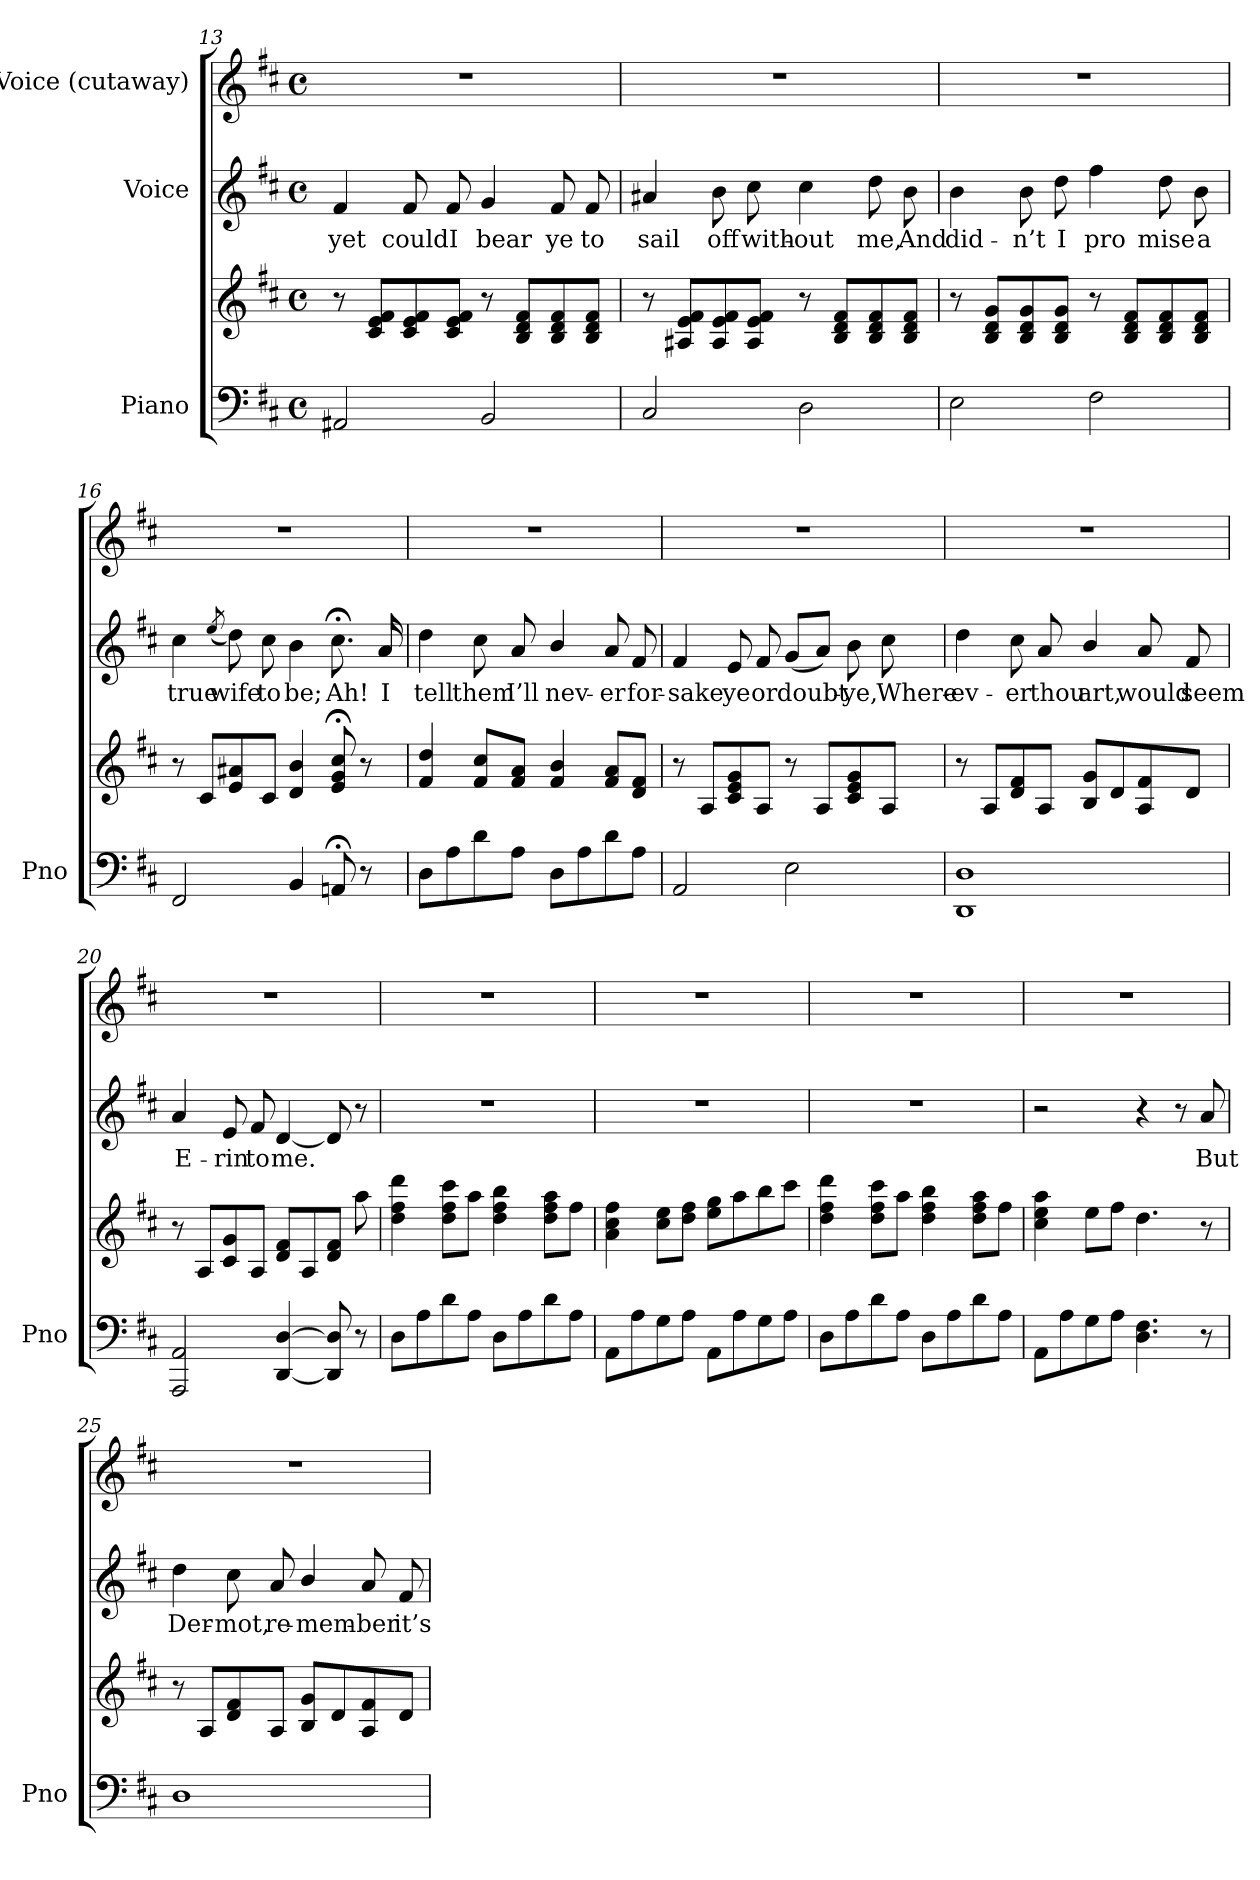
**kern	**kern	**kern	**text	**kern
*part3	*part3	*part2	*part2	*part1
*staff4	*staff3	*staff2	*staff2	*staff1
*I"Piano	*	*I"Voice	*	*I"Voice (cutaway)
*I'Pno	*	*	*	*
*clefF4	*clefG2	*clefG2	*	*clefG2
*k[f#c#]	*k[f#c#]	*k[f#c#]	*	*k[f#c#]
*M4/4	*M4/4	*M4/4	*	*M4/4
*met(c)	*met(c)	*met(c)	*	*met(c)
=13	=13	=13	=13	=13
!	!	!	!LO:LY:b	!
2AA#X/	8r	4f#/	yet	1r
.	8c#/ 8e/ 8f#/L	.	.	.
!	!	!	!LO:LY:b	!
.	8c#/ 8e/ 8f#/	8f#/	could	.
!	!	!	!LO:LY:b	!
.	8c#/ 8e/ 8f#/J	8f#/	I	.
!	!	!	!LO:LY:b	!
2BB/	8r	4g/	bear	.
.	8B/ 8d/ 8f#/L	.	.	.
!	!	!	!LO:LY:b	!
.	8B/ 8d/ 8f#/	8f#/	ye	.
!	!	!	!LO:LY:b	!
.	8B/ 8d/ 8f#/J	8f#/	to	.
=14	=14	=14	=14	=14
!	!	!	!LO:LY:b	!
2C#/	8r	4a#X/	sail	1r
.	8A#X/ 8e/ 8f#/L	.	.	.
!	!	!	!LO:LY:b	!
.	8A#/ 8e/ 8f#/	8b\	off	.
!	!	!	!LO:LY:b	!
.	8A#/ 8e/ 8f#/J	8cc#\	with-	.
!	!	!	!LO:LY:b	!
2D\	8r	4cc#\	-out	.
.	8B/ 8d/ 8f#/L	.	.	.
!	!	!	!LO:LY:b	!
.	8B/ 8d/ 8f#/	8dd\	me,	.
!	!	!	!LO:LY:b	!
.	8B/ 8d/ 8f#/J	8b\	And	.
!!LO:LB:g=z
=15	=15	=15	=15	=15
!	!	!	!LO:LY:b	!
2E\	8r	4b\	did-	1r
.	8B/ 8d/ 8g/L	.	.	.
!	!	!	!LO:LY:b	!
.	8B/ 8d/ 8g/	8b\	-n’t	.
!	!	!	!LO:LY:b	!
.	8B/ 8d/ 8g/J	8dd\	I	.
!	!	!	!LO:LY:b	!
2F#\	8r	4ff#\	pro	.
.	8B/ 8d/ 8f#/L	.	.	.
!	!	!	!LO:LY:b	!
.	8B/ 8d/ 8f#/	8dd\	mise	.
!	!	!	!LO:LY:b	!
.	8B/ 8d/ 8f#/J	8b\	a	.
=16	=16	=16	=16	=16
!	!	!	!LO:LY:b	!
2FF#/	8r	4cc#\	true	1r
.	8c#/L	.	.	.
.	.	(<8qee/	.	.
!	!	!	!LO:LY:b	!
.	8e/ 8a#X/	8dd\)	wife	.
!	!	!	!LO:LY:b	!
.	8c#/J	8cc#\	to	.
!	!	!	!LO:LY:b	!
4BB/	4d/ 4b/	4b\	be;	.
!	!	!	!LO:LY:b	!
8AAn;/	8e/; 8g/; 8cc#/;	8.cc#;<\	Ah!	.
8r	8r	.	.	.
!	!	!	!LO:LY:b	!
.	.	16a/	I	.
=17	=17	=17	=17	=17
!	!	!	!LO:LY:b	!
8D\L	4f#/ 4dd/	4dd\	tell	1r
8A\	.	.	.	.
!	!	!	!LO:LY:b	!
8d\	8f#/ 8cc#/L	8cc#\	them	.
!	!	!	!LO:LY:b	!
8A\J	8f#/ 8a/J	8a/	I’ll	.
!	!	!	!LO:LY:b	!
8D\L	4f#/ 4b/	4b/	nev-	.
8A\	.	.	.	.
!	!	!	!LO:LY:b	!
8d\	8f#/ 8a/L	8a/	-er	.
!	!	!	!LO:LY:b	!
8A\J	8d/ 8f#/J	8f#/	for-	.
!!LO:PB:g=z
=18	=18	=18	=18	=18
!	!	!	!LO:LY:b	!
2AA/	8r	4f#/	-sake	1r
.	8A/L	.	.	.
!	!	!	!LO:LY:b	!
.	8c#/ 8e/ 8g/	8e/	ye	.
!	!	!	!LO:LY:b	!
.	8A/J	8f#/	or	.
!	!	!	!LO:LY:b	!
2E\	8r	(<8g/L	doubt-	.
.	8A/L	8a/J)	.	.
!	!	!	!LO:LY:b	!
.	8c#/ 8e/ 8g/	8b\	-ye,	.
!	!	!	!LO:LY:b	!
.	8A/J	8cc#\	Where-	.
=19	=19	=19	=19	=19
!	!	!	!LO:LY:b	!
1DD 1D	8r	4dd\	-ev-	1r
.	8A/L	.	.	.
!	!	!	!LO:LY:b	!
.	8d/ 8f#/	8cc#\	-er	.
!	!	!	!LO:LY:b	!
.	8A/J	8a/	thou	.
!	!	!	!LO:LY:b	!
.	8B/ 8g/L	4b/	art,	.
.	8d/	.	.	.
!	!	!	!LO:LY:b	!
.	8A/ 8f#/	8a/	would	.
!	!	!	!LO:LY:b	!
.	8d/J	8f#/	seem	.
=20	=20	=20	=20	=20
!	!	!	!LO:LY:b	!
2AAA/ 2AA/	8r	4a/	E-	1r
.	8A/L	.	.	.
!	!	!	!LO:LY:b	!
.	8c#/ 8g/	8e/	-rin	.
!	!	!	!LO:LY:b	!
.	8A/J	8f#/	to	.
!	!	!	!LO:LY:b	!
[4DD/ [4D/	8d/ 8f#/L	[4d/	me.	.
.	8A/	.	.	.
8DD/] 8D/]	8d/ 8f#/J	8d/]	.	.
8r	8aa\	8r	.	.
!!LO:LB:g=z
=21	=21	=21	=21	=21
8D\L	4dd\ 4ff#\ 4ddd\	1r	.	1r
8A\	.	.	.	.
8d\	8dd\ 8ff#\ 8ccc#\L	.	.	.
8A\J	8aa\J	.	.	.
8D\L	4dd\ 4ff#\ 4bb\	.	.	.
8A\	.	.	.	.
8d\	8dd\ 8ff#\ 8aa\L	.	.	.
8A\J	8ff#\J	.	.	.
=22	=22	=22	=22	=22
8AA\L	4a\ 4cc#\ 4ff#\	1r	.	1r
8A\	.	.	.	.
8G\	8cc#\ 8ee\L	.	.	.
8A\J	8dd\ 8ff#\J	.	.	.
8AA\L	8ee\ 8gg\L	.	.	.
8A\	8aa\	.	.	.
8G\	8bb\	.	.	.
8A\J	8ccc#\J	.	.	.
=23	=23	=23	=23	=23
8D\L	4dd\ 4ff#\ 4ddd\	1r	.	1r
8A\	.	.	.	.
8d\	8dd\ 8ff#\ 8ccc#\L	.	.	.
8A\J	8aa\J	.	.	.
8D\L	4dd\ 4ff#\ 4bb\	.	.	.
8A\	.	.	.	.
8d\	8dd\ 8ff#\ 8aa\L	.	.	.
8A\J	8ff#\J	.	.	.
=24	=24	=24	=24	=24
8AA\L	4cc#\ 4ee\ 4aa\	2r	.	1r
8A\	.	.	.	.
8G\	8ee\L	.	.	.
8A\J	8ff#\J	.	.	.
4.D\ 4.F#\	4.dd\	4r	.	.
.	.	8r	.	.
!	!	!	!LO:LY:b	!
8r	8r	8a/	But	.
!!LO:LB:g=z
=25	=25	=25	=25	=25
!	!	!	!LO:LY:b	!
1D	8r	4dd\	Der-	1r
.	8A/L	.	.	.
!	!	!	!LO:LY:b	!
.	8d/ 8f#/	8cc#\	-mot,	.
!	!	!	!LO:LY:b	!
.	8A/J	8a/	re-	.
!	!	!	!LO:LY:b	!
.	8B/ 8g/L	4b/	-mem-	.
.	8d/	.	.	.
!	!	!	!LO:LY:b	!
.	8A/ 8f#/	8a/	-ber	.
!	!	!	!LO:LY:b	!
.	8d/J	8f#/	it’s	.
=	=	=	=	=
*-	*-	*-	*-	*-
